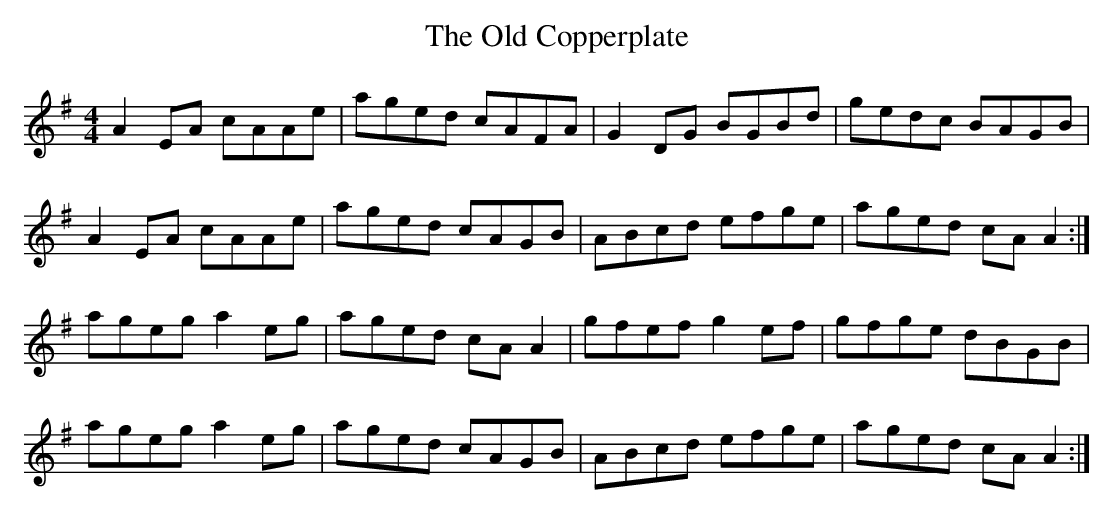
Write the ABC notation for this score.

X:1
T:The Old Copperplate
M:4/4
L:1/8
K:ADor
A2 EA cAAe|aged cAFA|G2 DG BGBd|gedc BAGB|
A2 EA cAAe| aged cAGB|ABcd efge|aged cA A2 :|
ageg a2 eg|aged cA A2| gfef g2 ef|gfge dBGB|
ageg a2 eg|aged cAGB|ABcd efge|aged cA A2 :|
